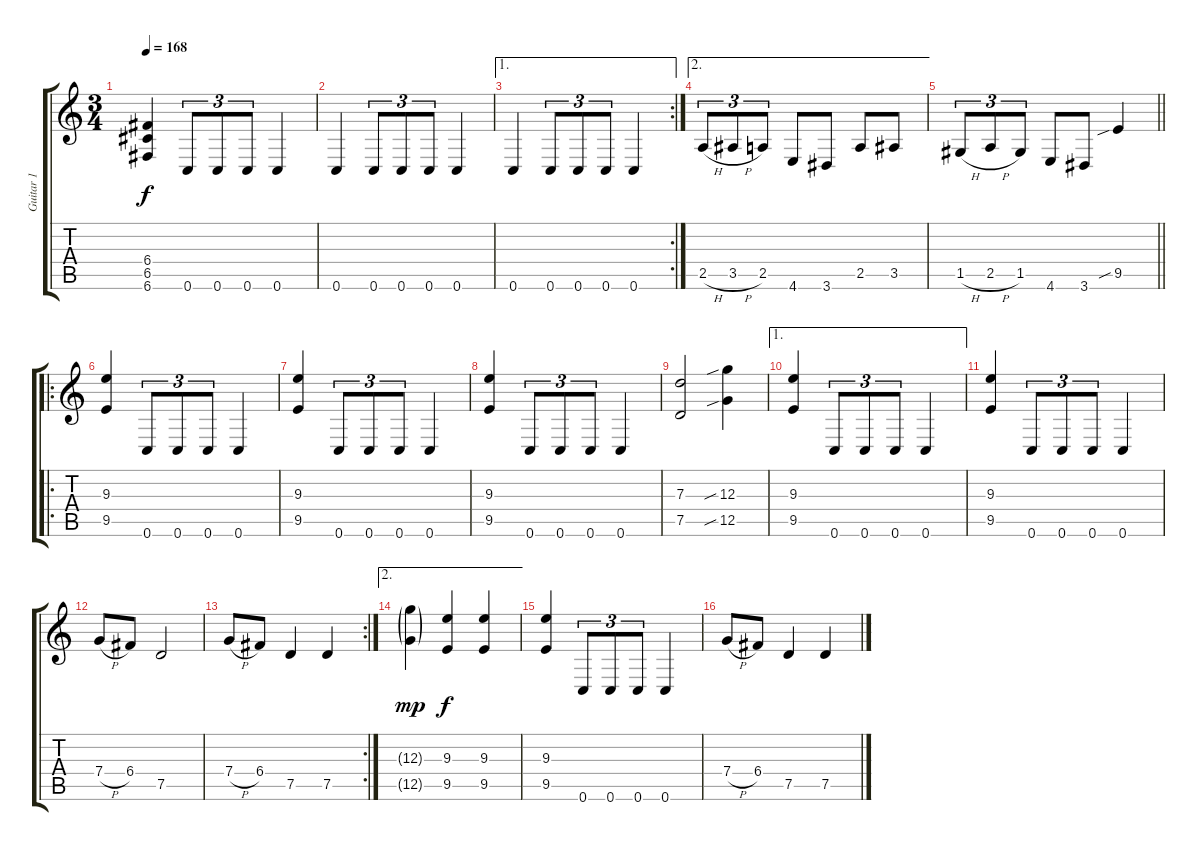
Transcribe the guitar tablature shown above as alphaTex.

\track ("Guitar 1" "Guitar 1") {instrument overdrivenguitar}
\staff {score tabs}
\tuning (E4 C4 G3 C3 G2 C2) {hide}
\ts (3 4)
\tempo 168
\clef g2
\ks c
(6.4 6.5 6.6).4{dy f} 0.6.8{tu (3 2)} 0.6.8{tu (3 2)} 0.6.8{tu (3 2)} 0.6.4 |
0.6.4 0.6.8{tu (3 2)} 0.6.8{tu (3 2)} 0.6.8{tu (3 2)} 0.6.4 |
\ae 1
\rc 2
0.6.4 0.6.8{tu (3 2)} 0.6.8{tu (3 2)} 0.6.8{tu (3 2)} 0.6.4 |
\ae 2
2.5{h}.8{tu (3 2)} 3.5{h}.8{tu (3 2)} 2.5.8{tu (3 2)} 4.6.8 3.6.8 2.5.8 3.5.8 |
\barLineRight lightlight
1.5{h}.8{tu (3 2)} 2.5{h}.8{tu (3 2)} 1.5.8{tu (3 2)} 4.6.8 3.6.8 9.5{sib}.4 |
\ro
(9.3 9.5).4 0.6.8{tu (3 2)} 0.6.8{tu (3 2)} 0.6.8{tu (3 2)} 0.6.4 |
(9.3 9.5).4 0.6.8{tu (3 2)} 0.6.8{tu (3 2)} 0.6.8{tu (3 2)} 0.6.4 |
(9.3 9.5).4 0.6.8{tu (3 2)} 0.6.8{tu (3 2)} 0.6.8{tu (3 2)} 0.6.4 |
(7.3 7.5).2 (12.3{sib} 12.5{sib}).4 |
\ae 1
(9.3 9.5).4 0.6.8{tu (3 2)} 0.6.8{tu (3 2)} 0.6.8{tu (3 2)} 0.6.4 |
(9.3 9.5).4 0.6.8{tu (3 2)} 0.6.8{tu (3 2)} 0.6.8{tu (3 2)} 0.6.4 |
7.4{h}.8 6.4.8 7.5.2 |
\rc 2
7.4{h}.8 6.4.8 7.5.4 7.5.4 |
\ae 2
(12.3{g} 12.5{g}).4{dy mp} (9.3 9.5).4{dy f} (9.3 9.5).4 |
(9.3 9.5).4 0.6.8{tu (3 2)} 0.6.8{tu (3 2)} 0.6.8{tu (3 2)} 0.6.4 |
7.4{h}.8 6.4.8 7.5.4 7.5.4
